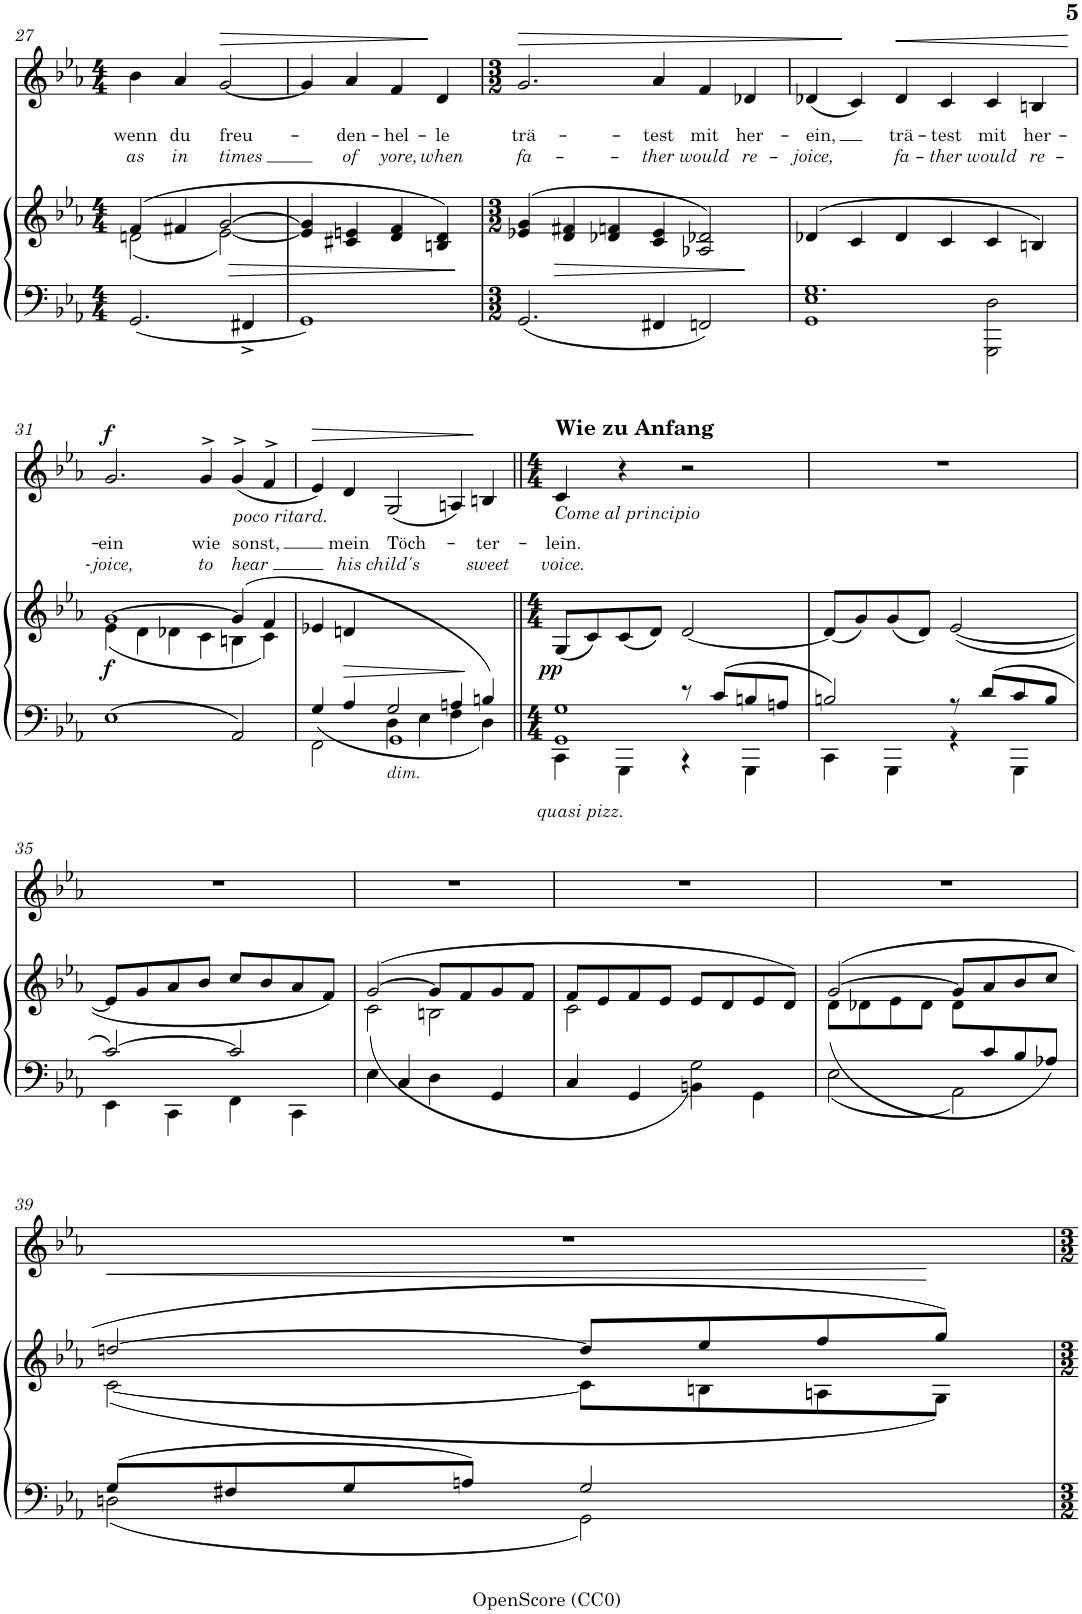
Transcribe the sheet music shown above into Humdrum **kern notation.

**kern	**kern	**dynam	**kern	**text	**text	**dynam
*part2	*part2	*part2	*part1	*part1	*part1	*part1
*staff3	*staff2	*staff2/3	*staff1	*staff1	*staff1	*staff1
*I"Piano	*	*	*I"Voice	*	*	*
*I'Pno	*	*	*	*	*	*
!!LO:PB:g=z
*clefF4	*clefG2	*	*clefG2	*	*	*
*k[b-e-a-]	*k[b-e-a-]	*	*k[b-e-a-]	*	*	*
*M4/4	*M4/4	*	*M4/4	*	*	*
=27	=27	=27	=27	=27	=27	=27
*	*^	*	*	*	*	*
!	!	!	!	!	!LO:LY:b	!LO:LY:b	!
[2.GG/	(4f/	(2dn\	.	4b-\	wenn	as	.
!	!	!	!	!	!LO:LY:b	!LO:LY:b	!
.	4f#X/	.	.	4a-/	du	in	.
!	!	!	!LO:HP:b	!	!LO:LY:b	!LO:LY:b	!LO:HP:b
.	[2g/	[2e-\)	>	[2g/	freu-	times	>
4FF#X^/	.	.	.	.	.	.	.
*	*v	*v	*	*	*	*	*
=28	=28	=28	=28	=28	=28	=28
1GG]	4e-/] 4g/]	.	4g/]	.	.	.
!	!	!	!	!LO:LY:b	!LO:LY:b	!
.	4c#X/ 4en/	.	4a-/	-den-	of	.
!	!	!	!	!LO:LY:b	!LO:LY:b	!
.	4d/ 4f/	.	4f/	-hel-	yore,	.
!	!	!	!	!LO:LY:b	!LO:LY:b	!
.	4Bn/ 4d/)	.	4d/	-le	when	]
.	.	]	.	.	.	.
=29	=29	=29	=29	=29	=29	=29
*M3/2	*M3/2	*	*M3/2	*	*	*
!	!	!	!	!LO:LY:b	!LO:LY:b	!LO:HP:b
2.GG/	(>4e-X/ 4g/	.	2.g/	trä-	fa-	>
!	!	!LO:HP:b	!	!	!	!
.	4d/ 4f#X/	>	.	.	.	.
.	4d-X/ 4fn/	.	.	.	.	.
!	!	!	!	!LO:LY:b	!LO:LY:b	!
4FF#X/	4c/ 4e-/	.	4a-/	-test	-ther	.
!	!	!	!	!LO:LY:b	!LO:LY:b	!
2FFn/	2A-X/ 2d-X/)	.	4f/	mit	would	.
!	!	!	!	!LO:LY:b	!LO:LY:b	!
.	.	.	4d-X/	her-	re-	.
.	.	]	.	.	.	.
=30	=30	=30	=30	=30	=30	=30
*^	*	*	*	*	*	*
!	!	!	!	!	!LO:LY:b	!LO:LY:b	!
1GG 1E-	1.G	(>4d-X/	.	(4d-X/	-ein,	-joice,	.
.	.	4c/	.	4c/)	.	.	]
!	!	!	!	!	!LO:LY:b	!LO:LY:b	!LO:HP:b
.	.	4d-/	.	4d-/	trä-	fa-	<
!	!	!	!	!	!LO:LY:b	!LO:LY:b	!
.	.	4c/	.	4c/	-test	-ther	.
!	!	!	!	!	!LO:LY:b	!LO:LY:b	!
2GGG\ 2D\	.	4c/	.	4c/	mit	would	.
!	!	!	!	!	!LO:LY:b	!LO:LY:b	!
.	.	4Bn/)	.	4Bn/	her-	re-	.
*v	*v	*	*	*	*	*	*
.	.	.	.	.	.	[
!!LO:LB:g=z
=31	=31	=31	=31	=31	=31	=31
*	*^	*	*	*	*	*
!	!	!	!LO:DY:a=2	!	!LO:LY:b	!LO:LY:b	!LO:DY:a
1E-	[>1g	(4e-\	f	2.g/	-ein	-joice,	f
.	.	4d\	.	.	.	.	.
.	.	4d-X\	.	.	.	.	.
!	!	!	!	!	!LO:LY:b	!LO:LY:b	!
.	.	4c\	.	4g^>/	wie	to	.
!	!	!	!	!LO:TX:b:i:t=poco ritard.	!	!	!
!	!	!	!	!	!LO:LY:b	!LO:LY:b	!
2AA-/	(4g/]	4Bn\	.	(4g^>/	sonst,	hear	.
.	4f/	4c\)	.	4f^>/	.	.	.
=32	=32	=32	=32	=32	=32	=32	=32
*^	*	*	*	*	*	*	*
*	*^	*	*	*	*	*	*	*
!	!	!	!	!	!	!	!	!	!LO:HP:b
*	*	*	*v	*v	*	*	*	*	*
2ryy	4G/	2FF\	4e-X/	.	4e-/)	.	.	>
!	!	!	!	!LO:HP:b	!	!LO:LY:b	!LO:LY:b	!
.	4A-/	.	4dn/	>	4d/	mein	his	.
!LO:TX:b:i:t=dim.	!	!	!	!	!	!	!	!
!	!	!	!	!	!	!LO:LY:b	!LO:LY:b	!
2G/	4D\	1GG	1ryy	.	(<2G/	Töch-	child's	.
.	4E-\	.	.	.	.	.	.	.
4An/	4F\	.	.	.	4An/)	.	.	.
!	!	!	!	!	!	!LO:LY:b	!LO:LY:b	!
4Bn/)	4D\	.	.	]	4Bn/	-ter-	sweet	]
=33||	=33||	=33||	=33||	=33||	=33||	=33||	=33||	=33||
*M4/4	*	*	*M4/4	*	*M4/4	*	*	*
!	!	!	!	!	!LO:TX:a:B:t=Wie zu Anfang	!	!	!
!	!	!	!	!	!LO:TX:b:i:t=Come al principio	!	!	!
!LO:TX:b:i:t=quasi pizz.	!	!	!	!	!	!	!	!
!	!	!	!	!LO:DY:a=2	!	!LO:LY:b	!LO:LY:b	!
2ryy	1GG 1G	4CC'\	(8G/L	pp	4c/	-lein.	voice.	.
.	.	.	8c/)	.	.	.	.	.
.	.	4GGG'\	(8c/	.	4r	.	.	.
.	.	.	8d/J)	.	.	.	.	.
8r	.	4r	[2d/	.	2r	.	.	.
8c/L	.	.	.	.	.	.	.	.
8Bn/	.	4GGG'\	.	.	.	.	.	.
8An/J	.	.	.	.	.	.	.	.
*	*v	*v	*	*	*	*	*	*
=34	=34	=34	=34	=34	=34	=34	=34
2Bn/	4CC'\	(8d/L]	.	1r	.	.	.
.	.	8g/)	.	.	.	.	.
.	4GGG'\	(8g/	.	.	.	.	.
.	.	8d/J)	.	.	.	.	.
8r	4r	(<[2e-/	.	.	.	.	.
8d/L	.	.	.	.	.	.	.
8c/	4GGG'\	.	.	.	.	.	.
8B/J	.	.	.	.	.	.	.
!!LO:LB:g=z
=35	=35	=35	=35	=35	=35	=35	=35
[2c/	4EE-\	8e-/L]	.	1r	.	.	.
.	.	8g/	.	.	.	.	.
.	4CC\	8a-/	.	.	.	.	.
.	.	8b-/J	.	.	.	.	.
2c/]	4FF\	8cc/L	.	.	.	.	.
.	.	8b-/	.	.	.	.	.
.	4CC\	8a-/	.	.	.	.	.
.	.	8f/J)	.	.	.	.	.
*v	*v	*	*	*	*	*	*
=36	=36	=36	=36	=36	=36	=36
*	*^	*	*	*	*	*
4E-\	([2g/	(2c\	.	1r	.	.	.
4C/	.	.	.	.	.	.	.
4D\	8g/L]	2Bn\	.	.	.	.	.
.	8f/	.	.	.	.	.	.
4GG/	8g/	.	.	.	.	.	.
.	8f/J	.	.	.	.	.	.
=37	=37	=37	=37	=37	=37	=37	=37
*^	*	*	*	*	*	*	*
2ryy	4C/	8f/L	2c\	.	1r	.	.	.
.	.	8e-/	.	.	.	.	.	.
.	4GG/	8f/	.	.	.	.	.	.
.	.	8e-/J	.	.	.	.	.	.
2G\)	4BBn\	8e-/L	2ryy	.	.	.	.	.
.	.	8d/	.	.	.	.	.	.
.	4GG\	8e-/	.	.	.	.	.	.
.	.	8d/J)	.	.	.	.	.	.
=38	=38	=38	=38	=38	=38	=38	=38	=38
8ryy	2E-\	([>2g/	(<8d\L	.	1r	.	.	.
.	.	.	8d-X\	.	.	.	.	.
.	.	.	8e-\	.	.	.	.	.
.	.	.	8d-\J	.	.	.	.	.
.	2AA-\	8g/L]	8d-\L	.	.	.	.	.
8c/	.	8a-/	4.ryy	.	.	.	.	.
8B-/	.	8b-/	.	.	.	.	.	.
8A-X/J)	.	8cc/J	.	.	.	.	.	.
!!LO:LB:g=z
=39	=39	=39	=39	=39	=39	=39	=39	=39
!	!	!	!	!LO:HP:b	!	!	!	!
8G/L	2Dn\	[2ddn/	([2c\	<	1r	.	.	.
8F#X/	.	.	.	.	.	.	.	.
8G/	.	.	.	.	.	.	.	.
8An/J	.	.	.	.	.	.	.	.
2G/	2GG\	8dd/L]	8c\L]	.	.	.	.	.
.	.	8ee-/	8Bn\	.	.	.	.	.
.	.	8ff/	8An\	.	.	.	.	.
.	.	8gg/J)	8G\J)	[	.	.	.	.
*v	*v	*	*	*	*	*	*	*
*	*v	*v	*	*	*	*	*
=	=	=	=	=	=	=
*-	*-	*-	*-	*-	*-	*-
